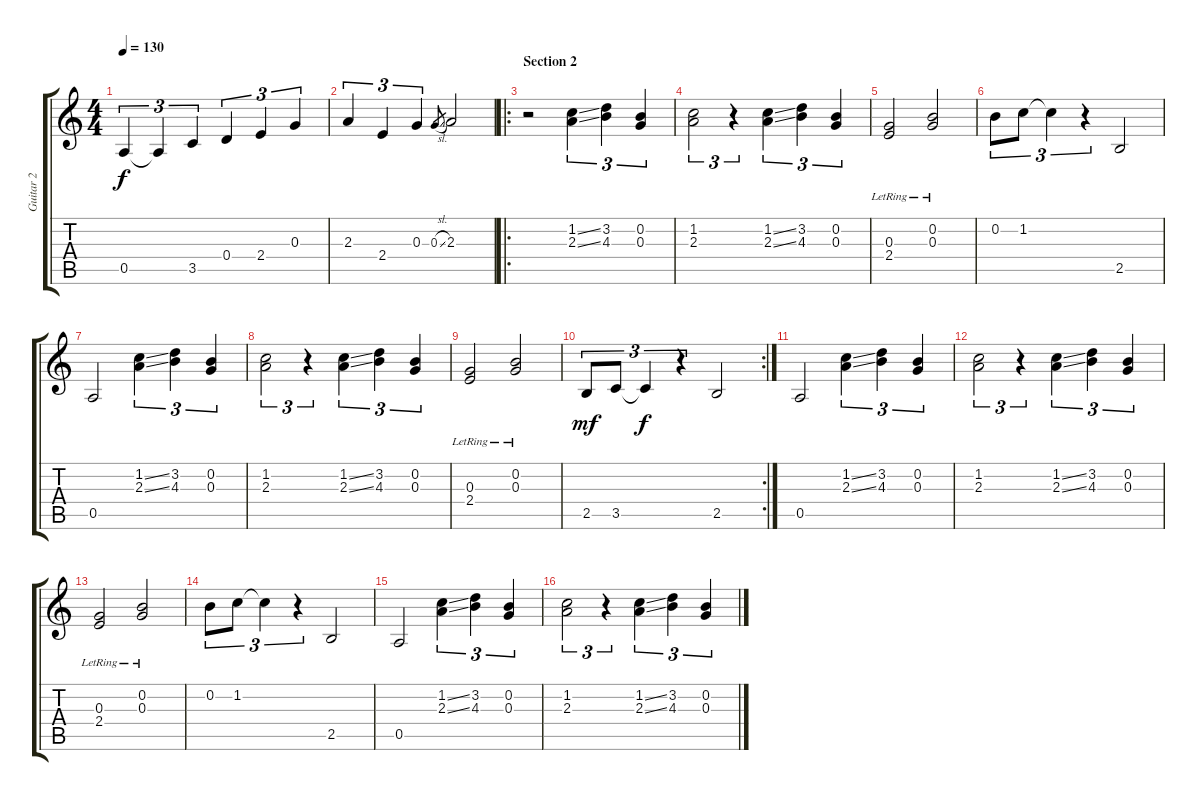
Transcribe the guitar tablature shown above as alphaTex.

\track ("Guitar 2" "Guitar 2") {instrument electricguitarclean}
\staff {score tabs}
\tuning (E4 B3 G3 D3 A2 E2) {hide}
\ts (4 4)
\tempo 130
\clef g2
\ks c
0.5.4{tu (3 2) dy f} 0.5{t}.4{tu (3 2)} 3.5.4{tu (3 2)} 0.4.4{tu (3 2)} 2.4.4{tu (3 2)} 0.3.4{tu (3 2)} |
2.3.4{tu (3 2)} 2.4.4{tu (3 2)} 0.3.4{tu (3 2)} 0.3{sl}.8{gr} 2.3.2 |
\ro
\section ("" "Section 2")
r.2 (1.2{ss} 2.3{ss}).4{tu (3 2)} (3.2 4.3).4{tu (3 2)} (0.2 0.3).4{tu (3 2)} |
(1.2 2.3).2{tu (3 2)} r.4{tu (3 2)} (1.2{ss} 2.3{ss}).4{tu (3 2)} (3.2 4.3).4{tu (3 2)} (0.2 0.3).4{tu (3 2)} |
(0.3 2.4{lr}).2 (0.2{lr} 0.3{lr}).2 |
0.2.8{tu (3 2)} 1.2.8{tu (3 2)} 1.2{t}.4{tu (3 2)} r.4{tu (3 2)} 2.5.2 |
0.5.2 (1.2{ss} 2.3{ss}).4{tu (3 2)} (3.2 4.3).4{tu (3 2)} (0.2 0.3).4{tu (3 2)} |
(1.2 2.3).2{tu (3 2)} r.4{tu (3 2)} (1.2{ss} 2.3{ss}).4{tu (3 2)} (3.2 4.3).4{tu (3 2)} (0.2 0.3).4{tu (3 2)} |
(0.3 2.4{lr}).2 (0.2{lr} 0.3{lr}).2 |
\rc 2
2.5.8{tu (3 2) dy mf} 3.5.8{tu (3 2)} 3.5{t}.4{tu (3 2) dy f} r.4{tu (3 2)} 2.5.2 |
0.5.2 (1.2{ss} 2.3{ss}).4{tu (3 2)} (3.2 4.3).4{tu (3 2)} (0.2 0.3).4{tu (3 2)} |
(1.2 2.3).2{tu (3 2)} r.4{tu (3 2)} (1.2{ss} 2.3{ss}).4{tu (3 2)} (3.2 4.3).4{tu (3 2)} (0.2 0.3).4{tu (3 2)} |
(0.3 2.4{lr}).2 (0.2{lr} 0.3{lr}).2 |
0.2.8{tu (3 2)} 1.2.8{tu (3 2)} 1.2{t}.4{tu (3 2)} r.4{tu (3 2)} 2.5.2 |
0.5.2 (1.2{ss} 2.3{ss}).4{tu (3 2)} (3.2 4.3).4{tu (3 2)} (0.2 0.3).4{tu (3 2)} |
(1.2 2.3).2{tu (3 2)} r.4{tu (3 2)} (1.2{ss} 2.3{ss}).4{tu (3 2)} (3.2 4.3).4{tu (3 2)} (0.2 0.3).4{tu (3 2)}
